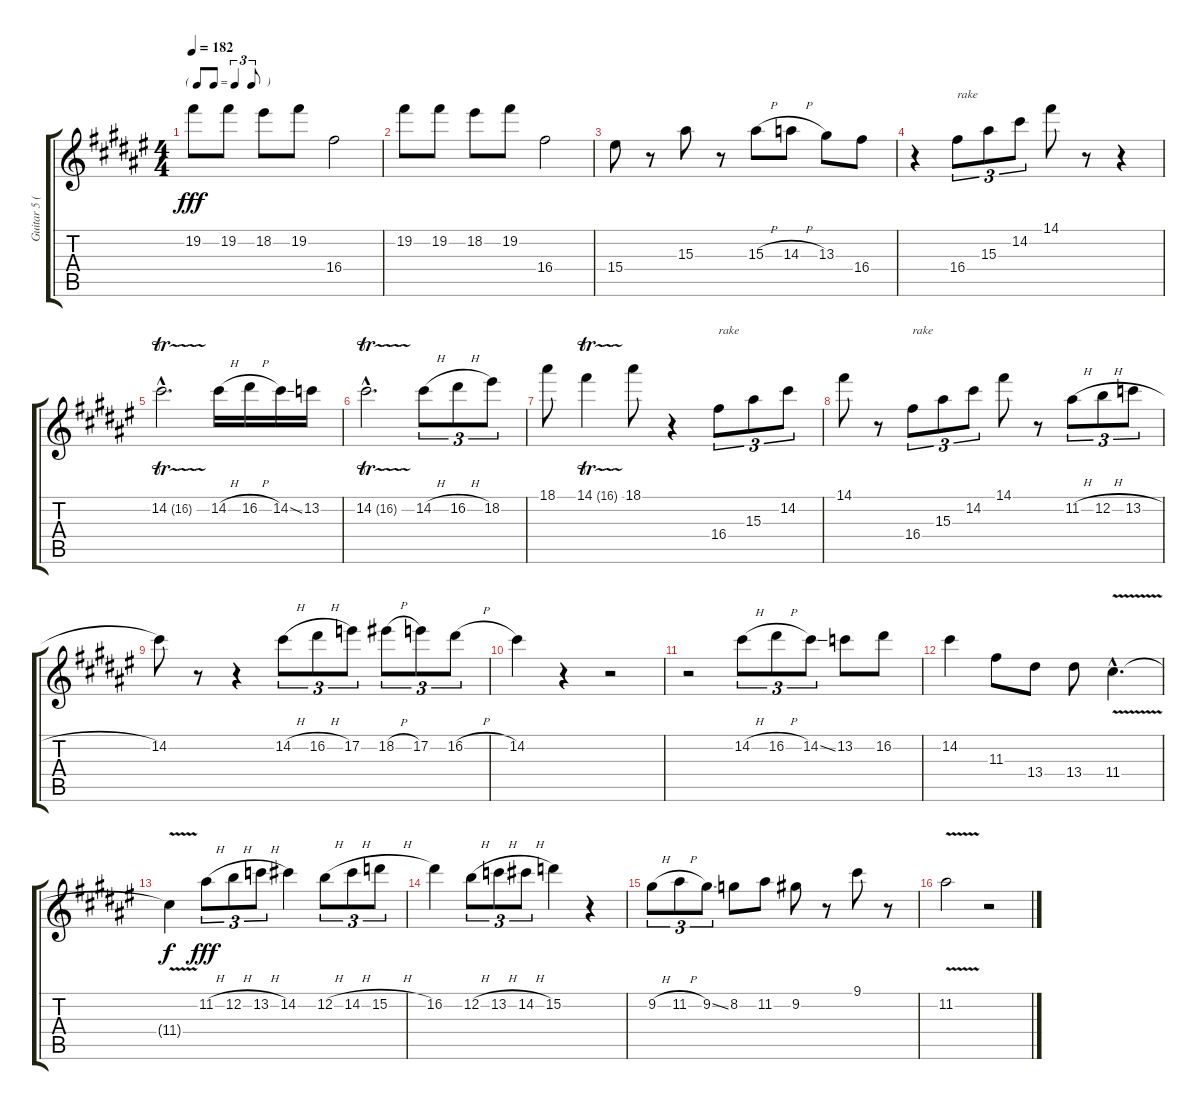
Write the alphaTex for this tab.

\track ("Guitar 5 (trombone)" "Guitar 5 (") {instrument overdrivenguitar}
\staff {score tabs}
\tuning (E4 B3 G3 D3 A2 E2) {hide}
\ts (4 4)
\tf triplet8th
\tempo 182
\clef g2
\ks f#
19.2.8{dy fff} 19.2.8 18.2.8 19.2.8 16.4.2 |
19.2.8 19.2.8 18.2.8 19.2.8 16.4.2 |
15.4.8 r.8 15.3.8 r.8 15.3{h}.8 14.3{h}.8 13.3.8 16.4.8 |
r.4 16.4.8{tu (3 2) txt "rake" volume 16} 15.3.8{tu (3 2)} 14.2.8{tu (3 2)} 14.1.8 r.8 r.4 |
14.2{tr (16 16) hac}.2{d} 14.2{h}.16 16.2{h}.16 14.2{ss}.16 13.2.16 |
14.2{tr (16 16) hac}.2{d} 14.2{h}.8{tu (3 2)} 16.2{h}.8{tu (3 2)} 18.2.8{tu (3 2)} |
18.1.8 14.1{tr (16 16)}.4 18.1.8 r.4 16.4.8{tu (3 2) txt "rake"} 15.3.8{tu (3 2)} 14.2.8{tu (3 2)} |
14.1.8 r.8 16.4.8{tu (3 2) txt "rake"} 15.3.8{tu (3 2)} 14.2.8{tu (3 2)} 14.1.8 r.8 11.2{h}.8{tu (3 2)} 12.2{h}.8{tu (3 2)} 13.2{h}.8{tu (3 2)} |
14.2.8 r.8 r.4 14.2{h}.8{tu (3 2)} 16.2{h}.8{tu (3 2)} 17.2.8{tu (3 2)} 18.2{h}.8{tu (3 2)} 17.2.8{tu (3 2)} 16.2{h}.8{tu (3 2)} |
14.2.4 r.4 r.2 |
r.2 14.2{h}.8{tu (3 2)} 16.2{h}.8{tu (3 2)} 14.2{ss}.8{tu (3 2)} 13.2.8 16.2.8 |
14.2.4 11.3.8 13.4.8 13.4.8 11.4{v hac}.4{d} |
11.4{t}.4{dy f} 11.2{h}.8{tu (3 2) dy fff} 12.2{h}.8{tu (3 2)} 13.2{h}.8{tu (3 2)} 14.2.4 12.2{h}.8{tu (3 2)} 14.2{h}.8{tu (3 2)} 15.2{h}.8{tu (3 2)} |
16.2.4 12.2{h}.8{tu (3 2)} 13.2{h}.8{tu (3 2)} 14.2{h}.8{tu (3 2)} 15.2.4 r.4 |
9.2{h}.8{tu (3 2)} 11.2{h}.8{tu (3 2)} 9.2{ss}.8{tu (3 2)} 8.2.8 11.2.8 9.2.8 r.8 9.1.8 r.8 |
11.2{v}.2 r.2
